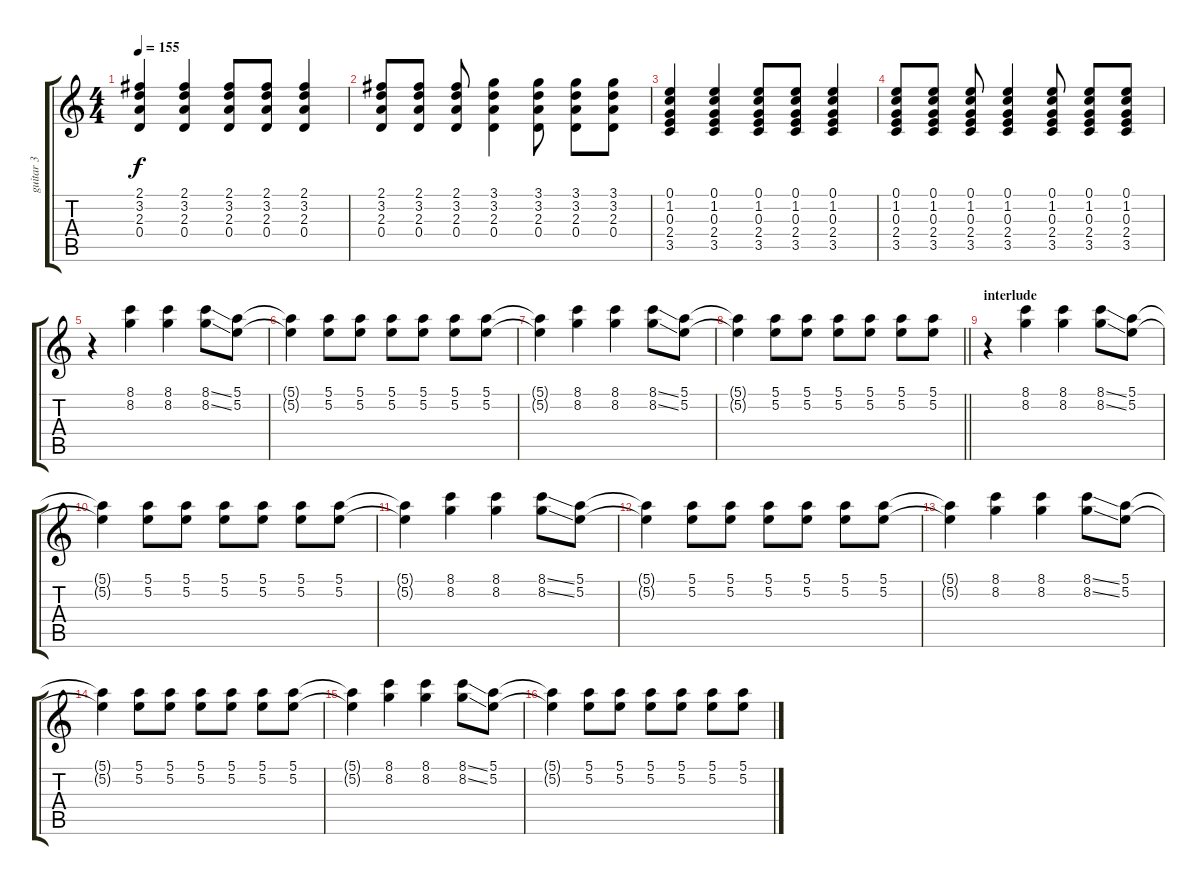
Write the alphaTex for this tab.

\track ("guitar 3" "guitar 3") {instrument electricguitarjazz}
\staff {score tabs}
\tuning (E4 B3 G3 D3 A2 E2) {hide}
\ts (4 4)
\tempo 155
\clef g2
\ks c
(2.1 3.2 2.3 0.4).4{dy f} (2.1 3.2 2.3 0.4).4 (2.1 3.2 2.3 0.4).8 (2.1 3.2 2.3 0.4).8 (2.1 3.2 2.3 0.4).4 |
(2.1 3.2 2.3 0.4).8 (2.1 3.2 2.3 0.4).8 (2.1 3.2 2.3 0.4).8 (3.1 3.2 2.3 0.4).4 (3.1 3.2 2.3 0.4).8 (3.1 3.2 2.3 0.4).8 (3.1 3.2 2.3 0.4).8 |
(0.1 1.2 0.3 2.4 3.5).4 (0.1 1.2 0.3 2.4 3.5).4 (0.1 1.2 0.3 2.4 3.5).8 (0.1 1.2 0.3 2.4 3.5).8 (0.1 1.2 0.3 2.4 3.5).4 |
(0.1 1.2 0.3 2.4 3.5).8 (0.1 1.2 0.3 2.4 3.5).8 (0.1 1.2 0.3 2.4 3.5).8 (0.1 1.2 0.3 2.4 3.5).4 (0.1 1.2 0.3 2.4 3.5).8 (0.1 1.2 0.3 2.4 3.5).8 (0.1 1.2 0.3 2.4 3.5).8 |
r.4 (8.1 8.2).4 (8.1 8.2).4 (8.1{ss} 8.2{ss}).8 (5.1 5.2).8 |
(5.1{t} 5.2{t}).4 (5.1 5.2).8 (5.1 5.2).8 (5.1 5.2).8 (5.1 5.2).8 (5.1 5.2).8 (5.1 5.2).8 |
(5.1{t} 5.2{t}).4 (8.1 8.2).4 (8.1 8.2).4 (8.1{ss} 8.2{ss}).8 (5.1 5.2).8 |
\barLineRight lightlight
(5.1{t} 5.2{t}).4 (5.1 5.2).8 (5.1 5.2).8 (5.1 5.2).8 (5.1 5.2).8 (5.1 5.2).8 (5.1 5.2).8 |
\section ("" "interlude")
r.4 (8.1 8.2).4 (8.1 8.2).4 (8.1{ss} 8.2{ss}).8 (5.1 5.2).8 |
(5.1{t} 5.2{t}).4 (5.1 5.2).8 (5.1 5.2).8 (5.1 5.2).8 (5.1 5.2).8 (5.1 5.2).8 (5.1 5.2).8 |
(5.1{t} 5.2{t}).4 (8.1 8.2).4 (8.1 8.2).4 (8.1{ss} 8.2{ss}).8 (5.1 5.2).8 |
(5.1{t} 5.2{t}).4 (5.1 5.2).8 (5.1 5.2).8 (5.1 5.2).8 (5.1 5.2).8 (5.1 5.2).8 (5.1 5.2).8 |
(5.1{t} 5.2{t}).4 (8.1 8.2).4 (8.1 8.2).4 (8.1{ss} 8.2{ss}).8 (5.1 5.2).8 |
(5.1{t} 5.2{t}).4 (5.1 5.2).8 (5.1 5.2).8 (5.1 5.2).8 (5.1 5.2).8 (5.1 5.2).8 (5.1 5.2).8 |
(5.1{t} 5.2{t}).4 (8.1 8.2).4 (8.1 8.2).4 (8.1{ss} 8.2{ss}).8 (5.1 5.2).8 |
(5.1{t} 5.2{t}).4 (5.1 5.2).8 (5.1 5.2).8 (5.1 5.2).8 (5.1 5.2).8 (5.1 5.2).8 (5.1 5.2).8
